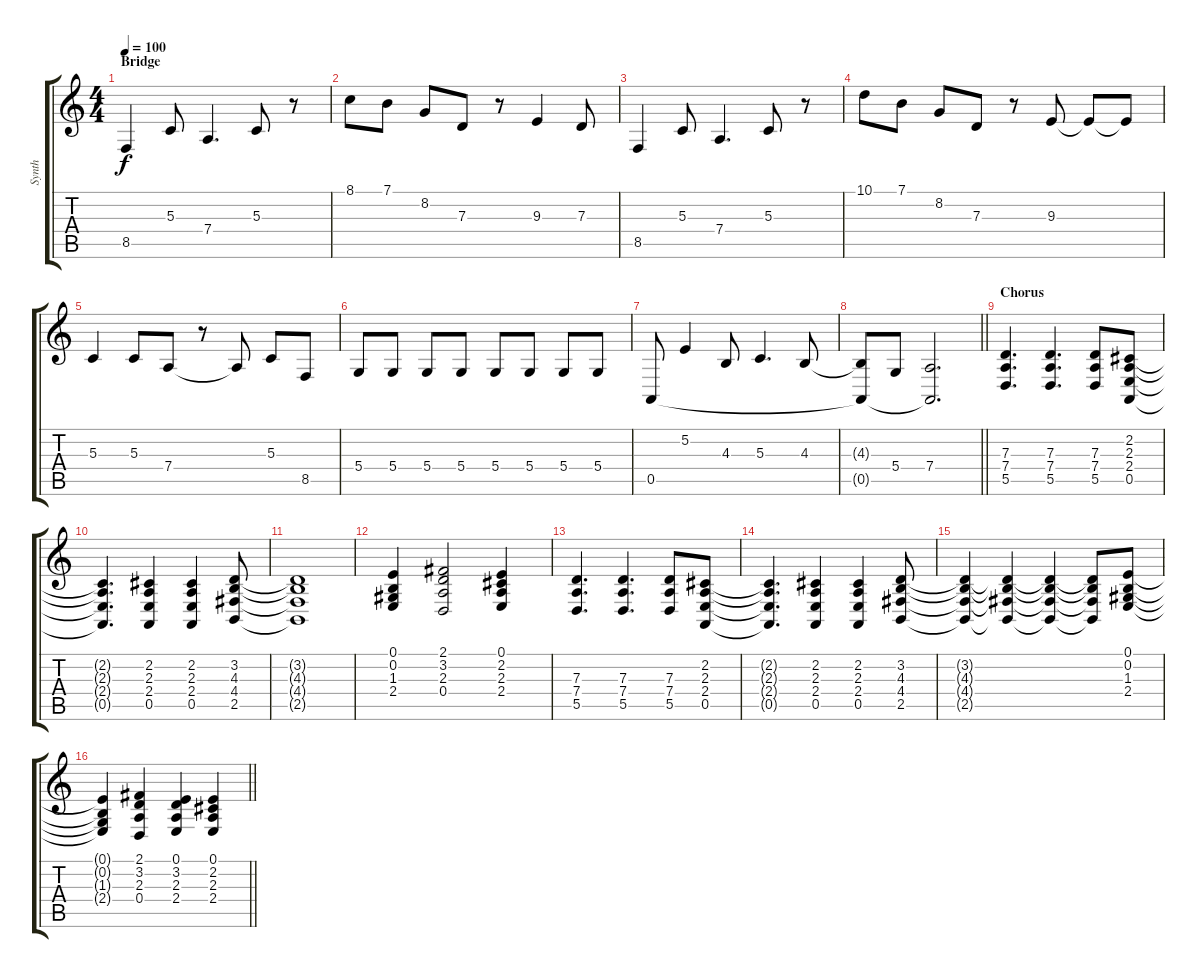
\track ("Synth" "Synth") {instrument lead2sawtooth}
\staff {score tabs}
\tuning (E4 B3 G3 D3 A2 D2) {hide}
\ts (4 4)
\section ("" "Bridge")
\tempo 100
\clef g2
\ks c
8.5.4{dy f} 5.3.8 7.4.4{d} 5.3.8 r.8 |
8.1.8 7.1.8 8.2.8 7.3.8 r.8 9.3.4 7.3.8 |
8.5.4 5.3.8 7.4.4{d} 5.3.8 r.8 |
10.1.8 7.1.8 8.2.8 7.3.8 r.8 9.3.8 9.3{t}.8 9.3{t}.8 |
5.3.4 5.3.8 7.4.8 r.8 7.4{t}.8 5.3.8 8.5.8 |
5.4.8 5.4.8 5.4.8 5.4.8 5.4.8 5.4.8 5.4.8 5.4.8 |
0.5.8 5.2.4 4.3.8 5.3.4{d} 4.3.8 |
\barLineRight lightlight
(4.3{t} 0.5{t}).8 5.4.8 (7.4 0.5{t}).2{d} |
\section ("" "Chorus")
(7.3 7.4 5.5).4{d} (7.3 7.4 5.5).4{d} (7.3 7.4 5.5).8 (2.2 2.3 2.4 0.5).8 |
(2.2{t} 2.3{t} 2.4{t} 0.5{t}).4{d} (2.2 2.3 2.4 0.5).4 (2.2 2.3 2.4 0.5).4 (3.2 4.3 4.4 2.5).8 |
(3.2{t} 4.3{t} 4.4{t} 2.5{t}).1 |
(0.1 0.2 1.3 2.4).4 (2.1 3.2 2.3 0.4).2 (0.1 2.2 2.3 2.4).4 |
(7.3 7.4 5.5).4{d} (7.3 7.4 5.5).4{d} (7.3 7.4 5.5).8 (2.2 2.3 2.4 0.5).8 |
(2.2{t} 2.3{t} 2.4{t} 0.5{t}).4{d} (2.2 2.3 2.4 0.5).4 (2.2 2.3 2.4 0.5).4 (3.2 4.3 4.4 2.5).8 |
(3.2{t} 4.3{t} 4.4{t} 2.5{t}).4 (3.2{t} 4.3{t} 4.4{t} 2.5{t}).4 (3.2{t} 4.3{t} 4.4{t} 2.5{t}).4 (3.2{t} 4.3{t} 4.4{t} 2.5{t}).8 (0.1 0.2 1.3 2.4).8 |
\barLineRight lightlight
(0.1{t} 0.2{t} 1.3{t} 2.4{t}).4 (2.1 3.2 2.3 0.4).4 (0.1 3.2 2.3 2.4).4 (0.1 2.2 2.3 2.4).4
